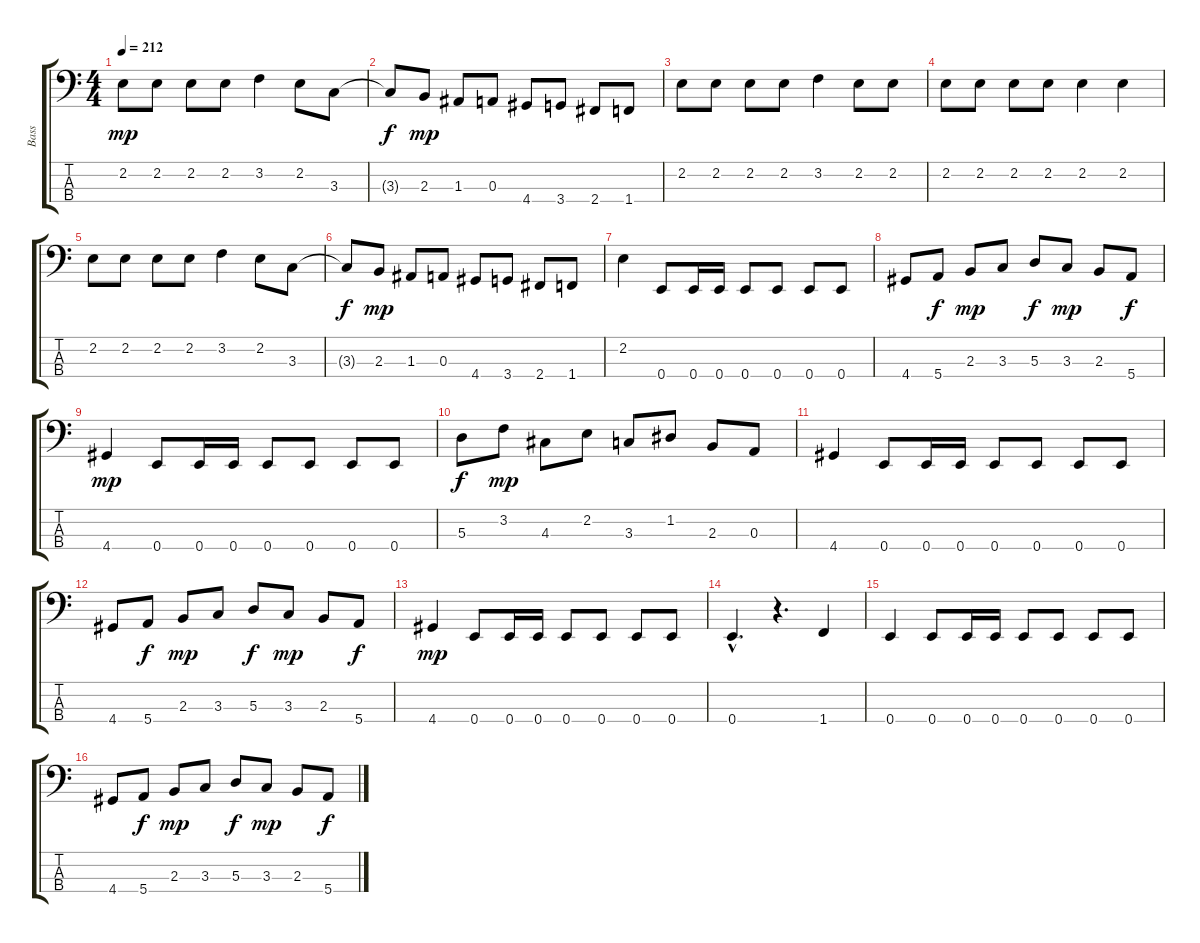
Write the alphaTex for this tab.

\track ("Bass" "Bass") {instrument electricbassfinger}
\staff {score tabs}
\tuning (G2 D2 A1 E1) {hide}
\ts (4 4)
\tempo 212
\clef f4
\ks c
2.2.8{dy mp} 2.2.8 2.2.8 2.2.8 3.2.4 2.2.8 3.3.8 |
3.3{t}.8{dy f} 2.3.8{dy mp} 1.3.8 0.3.8 4.4.8 3.4.8 2.4.8 1.4.8 |
2.2.8 2.2.8 2.2.8 2.2.8 3.2.4 2.2.8 2.2.8 |
2.2.8 2.2.8 2.2.8 2.2.8 2.2.4 2.2.4 |
2.2.8 2.2.8 2.2.8 2.2.8 3.2.4 2.2.8 3.3.8 |
3.3{t}.8{dy f} 2.3.8{dy mp} 1.3.8 0.3.8 4.4.8 3.4.8 2.4.8 1.4.8 |
2.2.4 0.4.8 0.4.16 0.4.16 0.4.8 0.4.8 0.4.8 0.4.8 |
4.4.8 5.4.8{dy f} 2.3.8{dy mp} 3.3.8 5.3.8{dy f} 3.3.8{dy mp} 2.3.8 5.4.8{dy f} |
4.4.4{dy mp} 0.4.8 0.4.16 0.4.16 0.4.8 0.4.8 0.4.8 0.4.8 |
5.3.8{dy f} 3.2.8{dy mp} 4.3.8 2.2.8 3.3.8 1.2.8 2.3.8 0.3.8 |
4.4.4 0.4.8 0.4.16 0.4.16 0.4.8 0.4.8 0.4.8 0.4.8 |
4.4.8 5.4.8{dy f} 2.3.8{dy mp} 3.3.8 5.3.8{dy f} 3.3.8{dy mp} 2.3.8 5.4.8{dy f} |
4.4.4{dy mp} 0.4.8 0.4.16 0.4.16 0.4.8 0.4.8 0.4.8 0.4.8 |
0.4{hac}.4{d} r.4{d} 1.4.4 |
0.4.4 0.4.8 0.4.16 0.4.16 0.4.8 0.4.8 0.4.8 0.4.8 |
4.4.8 5.4.8{dy f} 2.3.8{dy mp} 3.3.8 5.3.8{dy f} 3.3.8{dy mp} 2.3.8 5.4.8{dy f}
